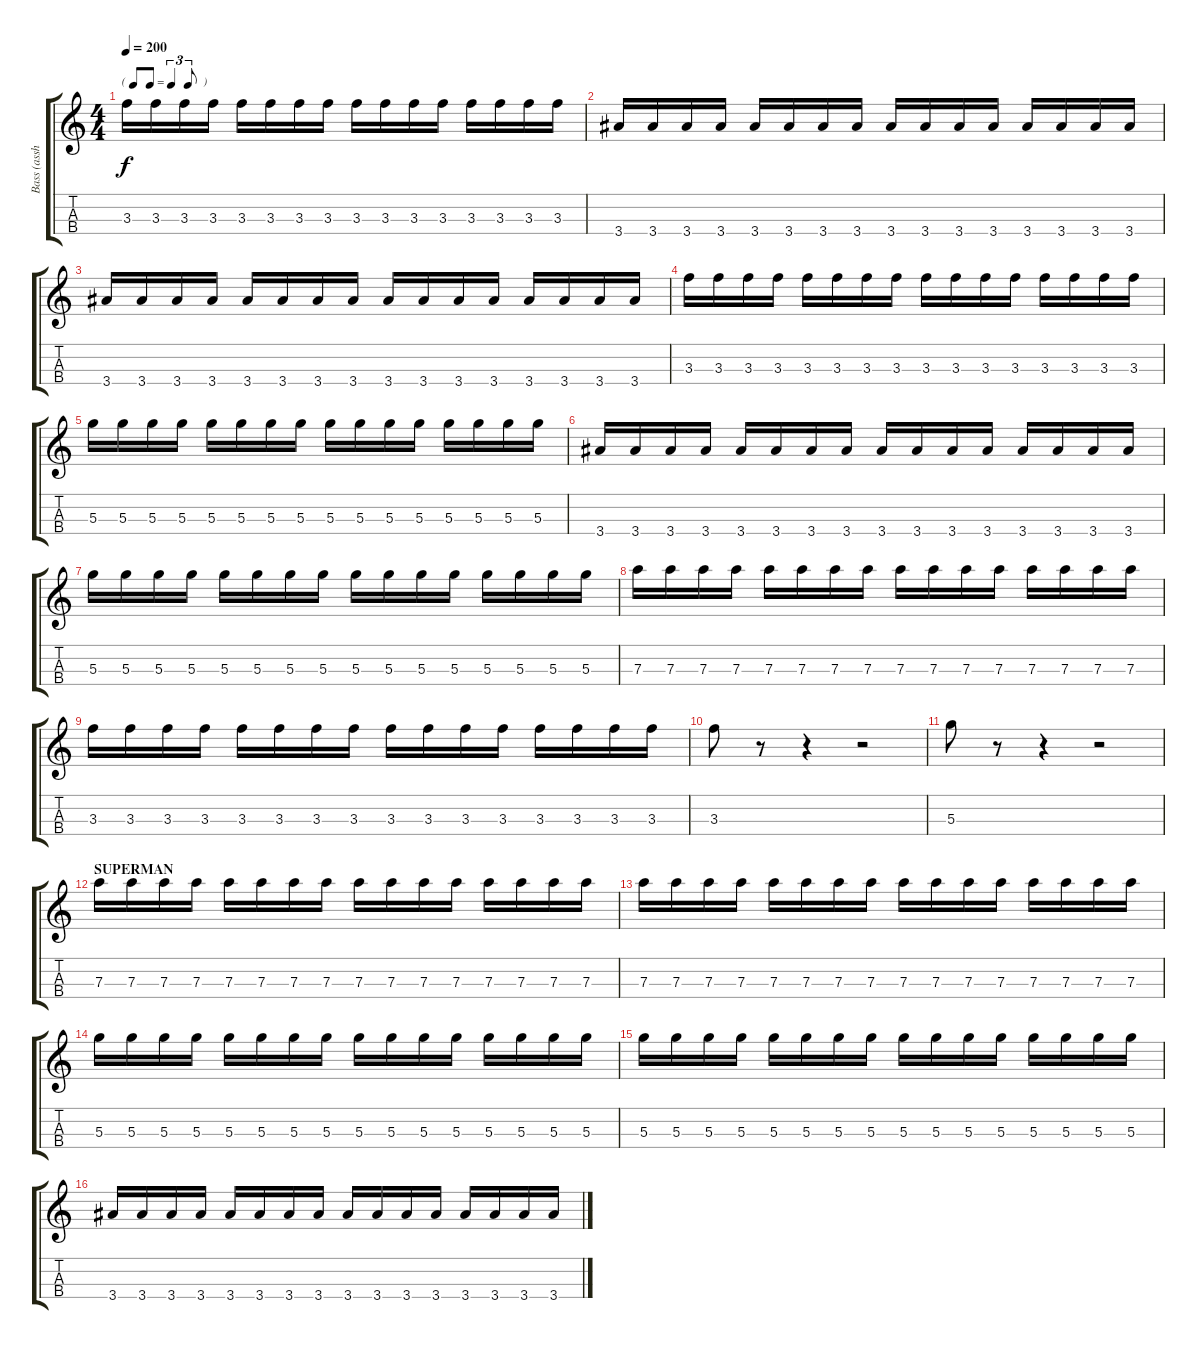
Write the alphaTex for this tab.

\track ("Bass (asshole)" "Bass (assh") {instrument electricbasspick}
\staff {score tabs}
\tuning (E5 A4 D4 G3) {hide}
\ts (4 4)
\tf triplet8th
\tempo 200
\clef g2
\ks c
3.3.16{dy f} 3.3.16 3.3.16 3.3.16 3.3.16 3.3.16 3.3.16 3.3.16 3.3.16 3.3.16 3.3.16 3.3.16 3.3.16 3.3.16 3.3.16 3.3.16 |
3.4.16 3.4.16 3.4.16 3.4.16 3.4.16 3.4.16 3.4.16 3.4.16 3.4.16 3.4.16 3.4.16 3.4.16 3.4.16 3.4.16 3.4.16 3.4.16 |
3.4.16 3.4.16 3.4.16 3.4.16 3.4.16 3.4.16 3.4.16 3.4.16 3.4.16 3.4.16 3.4.16 3.4.16 3.4.16 3.4.16 3.4.16 3.4.16 |
3.3.16 3.3.16 3.3.16 3.3.16 3.3.16 3.3.16 3.3.16 3.3.16 3.3.16 3.3.16 3.3.16 3.3.16 3.3.16 3.3.16 3.3.16 3.3.16 |
5.3.16 5.3.16 5.3.16 5.3.16 5.3.16 5.3.16 5.3.16 5.3.16 5.3.16 5.3.16 5.3.16 5.3.16 5.3.16 5.3.16 5.3.16 5.3.16 |
3.4.16 3.4.16 3.4.16 3.4.16 3.4.16 3.4.16 3.4.16 3.4.16 3.4.16 3.4.16 3.4.16 3.4.16 3.4.16 3.4.16 3.4.16 3.4.16 |
5.3.16 5.3.16 5.3.16 5.3.16 5.3.16 5.3.16 5.3.16 5.3.16 5.3.16 5.3.16 5.3.16 5.3.16 5.3.16 5.3.16 5.3.16 5.3.16 |
7.3.16 7.3.16 7.3.16 7.3.16 7.3.16 7.3.16 7.3.16 7.3.16 7.3.16 7.3.16 7.3.16 7.3.16 7.3.16 7.3.16 7.3.16 7.3.16 |
3.3.16 3.3.16 3.3.16 3.3.16 3.3.16 3.3.16 3.3.16 3.3.16 3.3.16 3.3.16 3.3.16 3.3.16 3.3.16 3.3.16 3.3.16 3.3.16 |
3.3.8 r.8 r.4 r.2 |
5.3.8 r.8 r.4 r.2 |
\section ("" "SUPERMAN")
7.3.16 7.3.16 7.3.16 7.3.16 7.3.16 7.3.16 7.3.16 7.3.16 7.3.16 7.3.16 7.3.16 7.3.16 7.3.16 7.3.16 7.3.16 7.3.16 |
7.3.16 7.3.16 7.3.16 7.3.16 7.3.16 7.3.16 7.3.16 7.3.16 7.3.16 7.3.16 7.3.16 7.3.16 7.3.16 7.3.16 7.3.16 7.3.16 |
5.3.16 5.3.16 5.3.16 5.3.16 5.3.16 5.3.16 5.3.16 5.3.16 5.3.16 5.3.16 5.3.16 5.3.16 5.3.16 5.3.16 5.3.16 5.3.16 |
5.3.16 5.3.16 5.3.16 5.3.16 5.3.16 5.3.16 5.3.16 5.3.16 5.3.16 5.3.16 5.3.16 5.3.16 5.3.16 5.3.16 5.3.16 5.3.16 |
3.4.16 3.4.16 3.4.16 3.4.16 3.4.16 3.4.16 3.4.16 3.4.16 3.4.16 3.4.16 3.4.16 3.4.16 3.4.16 3.4.16 3.4.16 3.4.16
